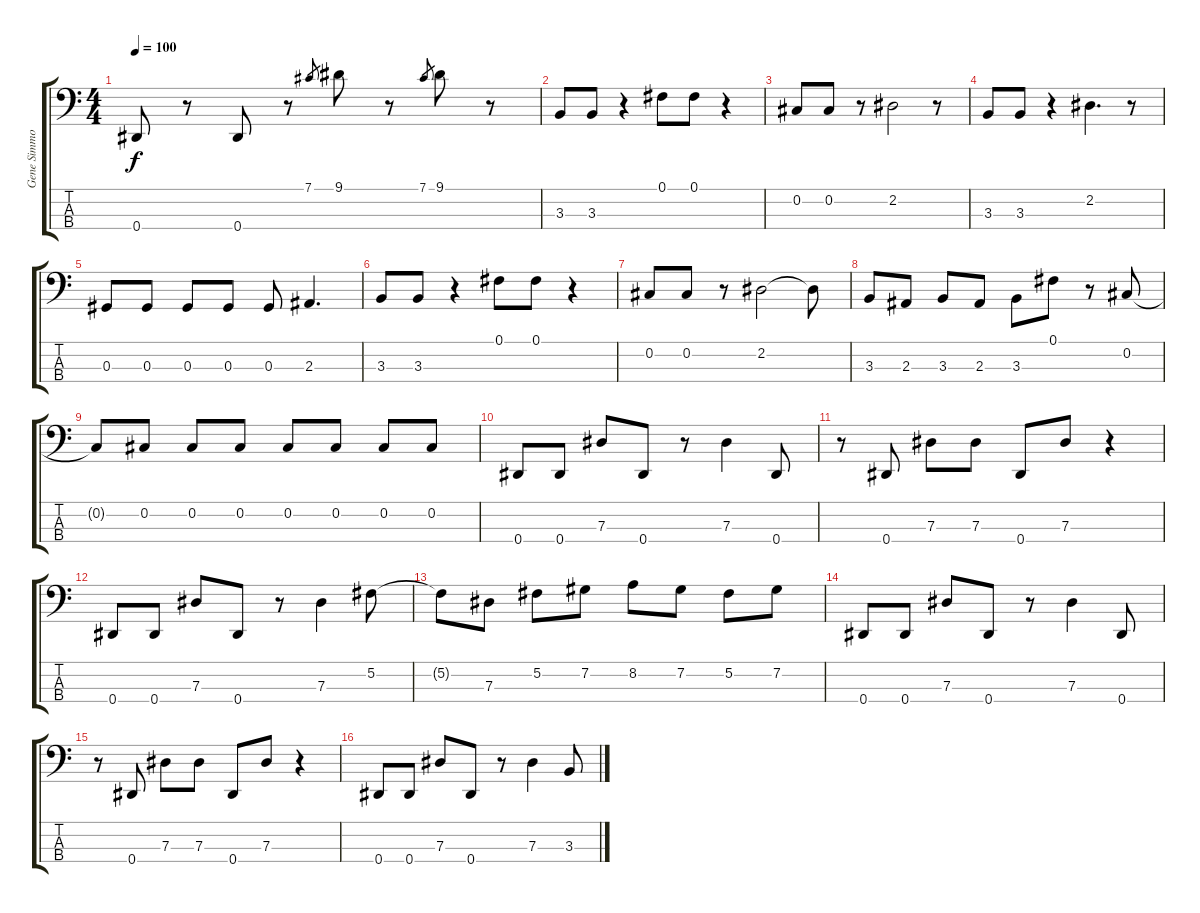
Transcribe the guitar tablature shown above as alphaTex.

\track ("Gene Simmons" "Gene Simmo") {instrument electricbasspick}
\staff {score tabs}
\tuning (Gb2 Db2 Ab1 Eb1) {hide}
\ts (4 4)
\tempo 100
\clef f4
\ks c
0.4.8{dy f} r.8 0.4.8 r.8 7.1.8{gr} 9.1.8 r.8 7.1.8{gr} 9.1.8 r.8 |
3.3.8 3.3.8 r.4 0.1.8 0.1.8 r.4 |
0.2.8 0.2.8 r.8 2.2.2 r.8 |
3.3.8 3.3.8 r.4 2.2.4{d} r.8 |
0.3.8 0.3.8 0.3.8 0.3.8 0.3.8 2.3.4{d} |
3.3.8 3.3.8 r.4 0.1.8 0.1.8 r.4 |
0.2.8 0.2.8 r.8 2.2.2 2.2{t}.8 |
3.3.8 2.3.8 3.3.8 2.3.8 3.3.8 0.1.8 r.8 0.2.8 |
0.2{t}.8 0.2.8 0.2.8 0.2.8 0.2.8 0.2.8 0.2.8 0.2.8 |
0.4.8 0.4.8 7.3.8 0.4.8 r.8 7.3.4 0.4.8 |
r.8 0.4.8 7.3.8 7.3.8 0.4.8 7.3.8 r.4 |
0.4.8 0.4.8 7.3.8 0.4.8 r.8 7.3.4 5.2.8 |
5.2{t}.8 7.3.8 5.2.8 7.2.8 8.2.8 7.2.8 5.2.8 7.2.8 |
0.4.8 0.4.8 7.3.8 0.4.8 r.8 7.3.4 0.4.8 |
r.8 0.4.8 7.3.8 7.3.8 0.4.8 7.3.8 r.4 |
0.4.8 0.4.8 7.3.8 0.4.8 r.8 7.3.4 3.3.8
